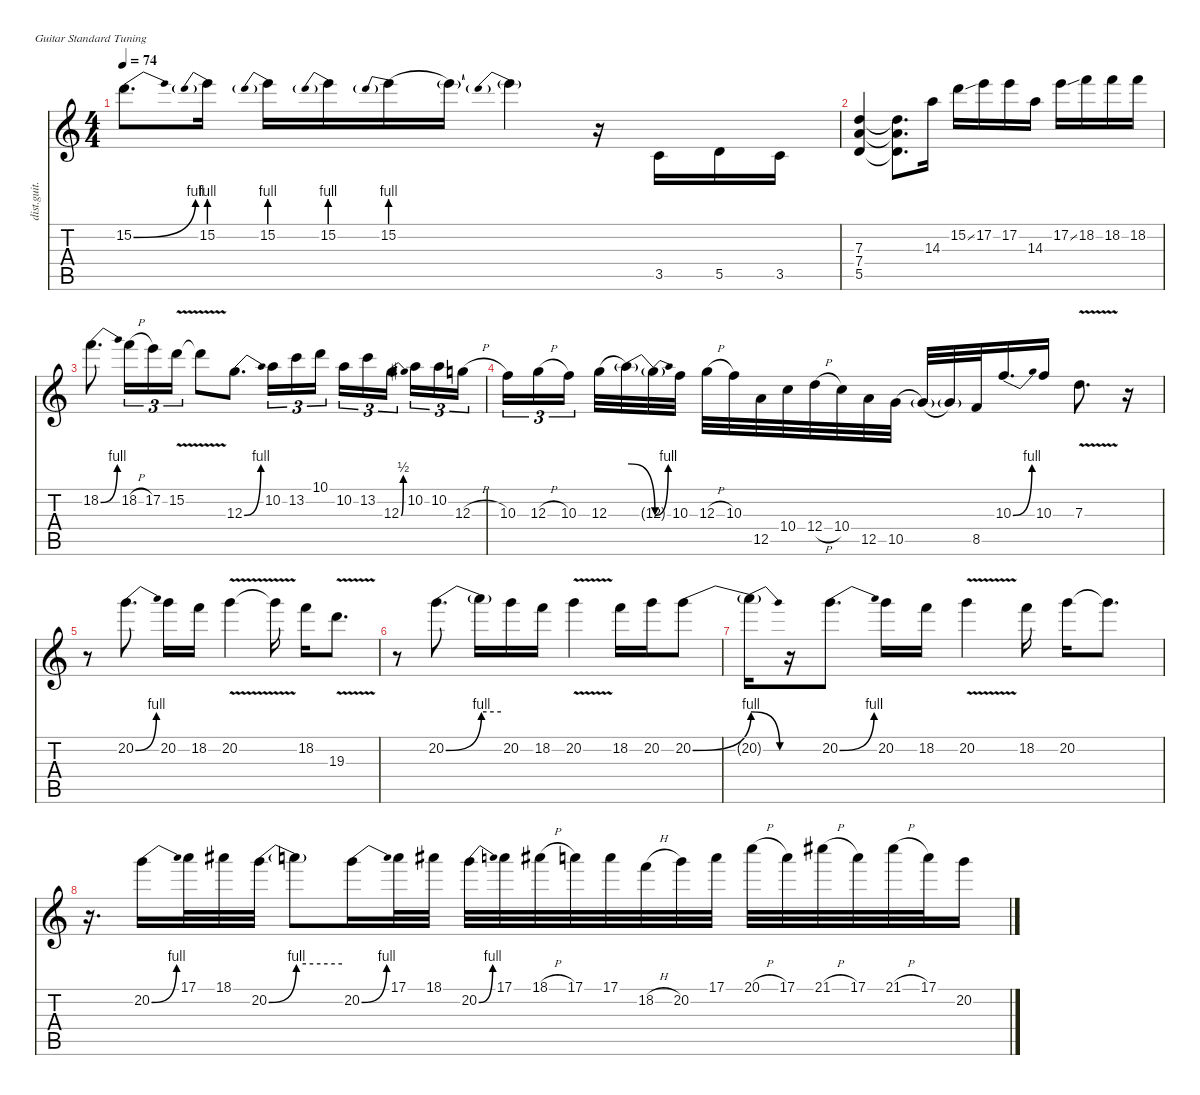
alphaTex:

\defaultSystemsLayout 4
\hideDynamics
\bracketExtendMode nobrackets
\otherSystemsTrackNameOrientation horizontal
\track ("Andy Timmons" "dist.guit.") {instrument distortionguitar}
\staff {score tabs}
\tuning (E4 B3 G3 D3 A2 E2)
\ts (4 4)
\tempo 74
\clef g2
\ks c
15.2{be (bend 0 0 30 4)}.8{d dy f beam Down} 15.2{be (prebend 0 4 60 4)}.16{beam Down} 15.2{be (prebend 0 4 60 4)}.16{beam Down} 15.2{be (prebend 0 4 60 4)}.16{beam Down} 15.2{be (prebend 0 4 60 4)}.16{beam Down} 15.2{t}.16{beam Down} 15.2{be (prebend 0 4 60 4) t}.4{beam Down} r.16{beam Down} 3.5.16{beam Up} 5.5.16{beam Up} 3.5.16{beam Up} |
(7.3 7.4 5.5).4{beam Up} (7.3{t} 7.4{t} 5.5{t}).8{d beam Down} 14.3.16{beam Down} 15.2{ss}.16{beam Down} 17.2.16{beam Down} 17.2.16{beam Down} 14.3.16{beam Down} 17.2{ss}.16{beam Down} 18.2.16{beam Down} 18.2.16{beam Down} 18.2.16{beam Down} |
18.2{be (bend 0 0 30 4)}.8{d beam Down} 18.2{h}.16{tu (3 2) beam Down} 17.2.16{tu (3 2) beam Down} 15.2{v}.16{tu (3 2) beam Down} 15.2{v t}.8{beam Down} 12.3{be (bend 0 0 30 4)}.8{d beam Down} 10.2.16{tu (3 2) beam Down} 13.2.16{tu (3 2) beam Down} 10.1.16{tu (3 2) beam Down} 10.2.16{tu (3 2) beam Down} 13.2.16{tu (3 2) beam Down} 12.3{be (bend 0 0 30 2)}.16{tu (3 2) beam Down} 10.2.16{tu (3 2) beam Down} 10.2.16{tu (3 2) beam Down} 12.3{h}.16{tu (3 2) beam Down} |
10.3.16{tu (3 2) beam Down} 12.3{h}.16{tu (3 2) beam Down} 10.3.16{tu (3 2) beam Down} 12.3{be (hold 0 0 60 0)}.32{beam Down} 12.3{be (release 0 4 60 0) t}.32{beam Down} 12.3{be (bend 0 0 60 4) t}.32{beam Down} 10.3.32{beam Down} 12.3{h}.32{beam Down} 10.3.32{beam Down} 12.5.32{beam Down} 10.4.32{beam Down} 12.4{h}.32{beam Down} 10.4.32{beam Down} 12.5.32{beam Down} 10.5{be (hold 0 0 60 0)}.32{beam Down} 10.5{be (hold 0 0 60 0) t}.32{beam Up} 10.5{be (hold 0 0 60 0) t}.32{beam Up} 8.5.32{beam Up} 10.3{be (bend 0 0 30 4)}.16{d beam Up} 10.3.16{beam Up} 7.3{v}.8{d beam Down} r.16{beam Down} |
r.8{beam Down} 20.2{be (bend 0 0 30 4)}.8{d beam Down} 20.2.16{beam Down} 18.2.16{beam Down} 20.2{v}.4{beam Down} 20.2{v t}.16{beam Down} 18.2.16{beam Down} 19.3{v}.8{d beam Down} |
r.8{beam Down} 20.2{be (bend 0 0 60 4)}.8{d beam Down} 20.2{be (hold 0 4 60 4) t}.16{beam Down} 20.2.16{beam Down} 18.2.16{beam Down} 20.2{v}.4{beam Down} 18.2.16{beam Down} 20.2.16{beam Down} 20.2{be (bend 0 0 60 4)}.8{beam Down} |
20.2{be (release 0 4 60 0) t}.16{beam Down} r.16{beam Down} 20.2{be (bend 0 0 30 4)}.8{d beam Down} 20.2.16{beam Down} 18.2.16{beam Down} 20.2{v}.4{beam Down} 18.2.16{beam Down} 20.2.16{beam Down} 20.2{t}.8{d beam Down} |
r.16{d beam Down} 20.2{be (bend 0 0 30 4)}.16{beam Down} 17.1.32{beam Down} 18.1{acc #}.32{beam Down} 20.2{be (bend 0 0 60 4)}.32{beam Down} 20.2{be (hold 0 4 60 4) t}.8{beam Down} 20.2{be (bend 0 0 30 4)}.16{beam Down} 17.1.32{beam Down} 18.1{acc #}.32{beam Down} 20.2{be (bend 0 0 30 4)}.32{beam Down} 17.1.32{beam Down} 18.1{h acc #}.32{beam Down} 17.1.32{beam Down} 17.1.32{beam Down} 18.2{h}.32{beam Down} 20.2.32{beam Down} 17.1.32{beam Down} 20.1{h}.32{beam Down} 17.1.32{beam Down} 21.1{h acc #}.32{beam Down} 17.1.32{beam Down} 21.1{h acc #}.32{beam Down} 17.1.32{beam Down} 20.2.16{beam Down}
